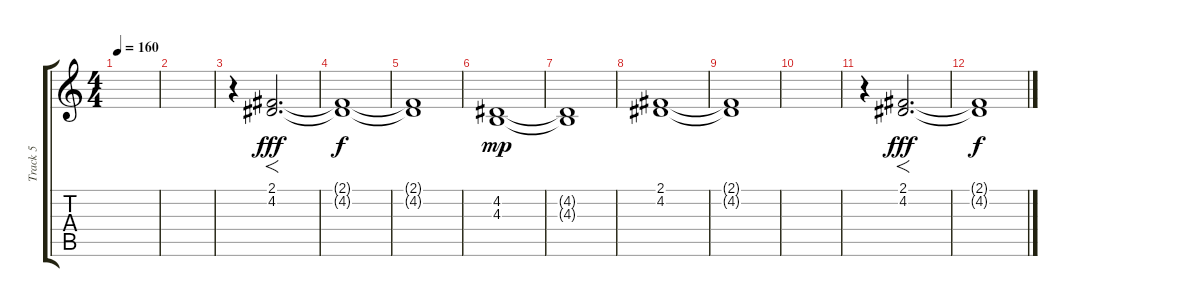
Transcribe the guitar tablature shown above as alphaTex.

\track ("Track 5" "Track 5") {instrument pad6metallic}
\staff {score tabs}
\tuning (E4 B3 G3 D3 A2 E2) {hide}
\ts (4 4)
\tempo 160
\clef g2
\ks c
|
|
r.4{instrument pad6metallic} (2.1 4.2).2{f d dy fff} |
(2.1{t} 4.2{t}).1{dy f} |
(2.1{t} 4.2{t}).1 |
(4.2 4.3).1{dy mp} |
(4.2{t} 4.3{t}).1 |
(2.1 4.2).1 |
(2.1{t} 4.2{t}).1 |
|
r.4{balance 0 instrument pad6metallic} (2.1 4.2).2{f d dy fff} |
(2.1{t} 4.2{t}).1{dy f}
